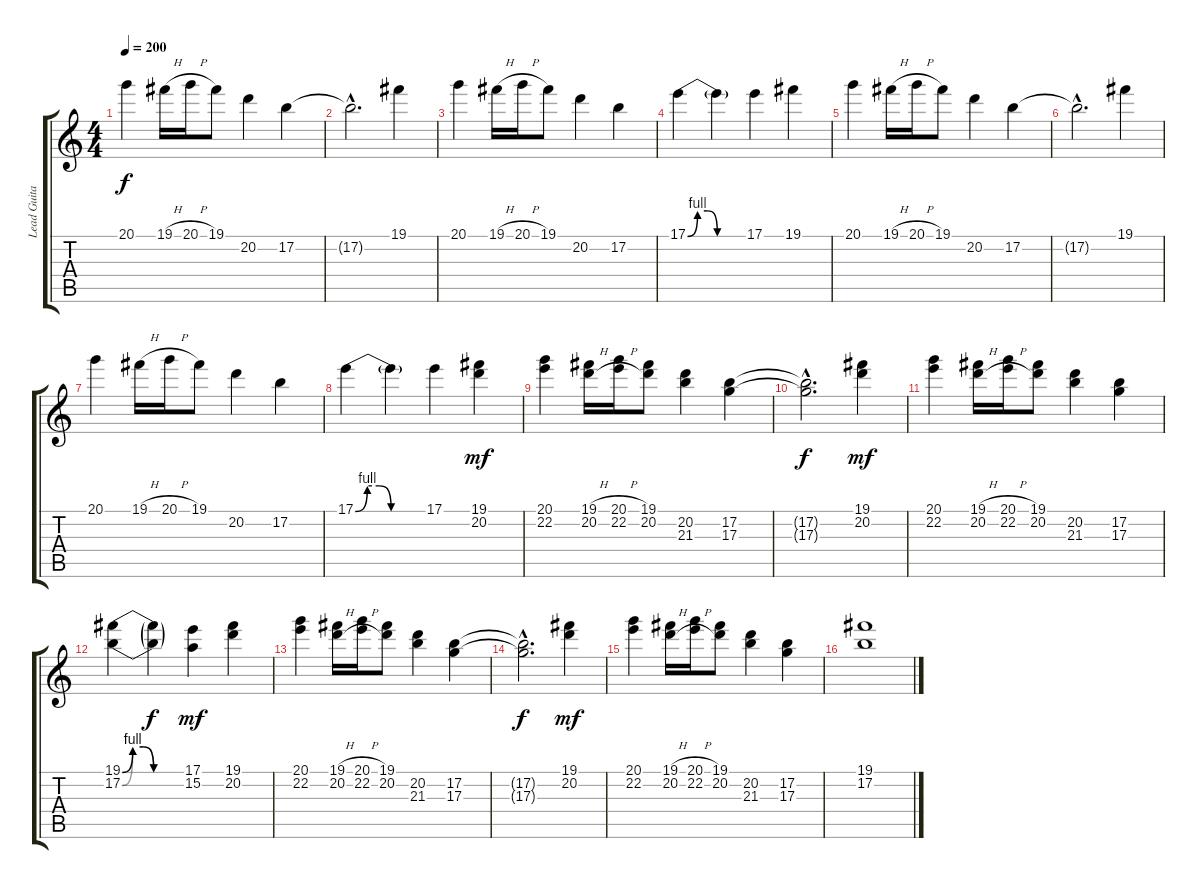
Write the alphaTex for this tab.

\track ("Lead Guitar" "Lead Guita") {instrument distortionguitar}
\staff {score tabs}
\tuning (B3 Gb3 D3 A2 E2 B1) {hide}
\ts (4 4)
\tempo 200
\clef g2
\ks c
20.1.4{dy f} 19.1{h}.16 20.1{h}.16 19.1.8 20.2.4 17.2.4 |
17.2{hac t}.2{d} 19.1.4 |
20.1.4 19.1{h}.16 20.1{h}.16 19.1.8 20.2.4 17.2.4 |
17.1{be (custom 0 0 10 4 20 4 30 0 60 0)}.4 17.1{t}.4 17.1.4 19.1.4 |
20.1.4 19.1{h}.16 20.1{h}.16 19.1.8 20.2.4 17.2.4 |
17.2{hac t}.2{d} 19.1.4 |
20.1.4 19.1{h}.16 20.1{h}.16 19.1.8 20.2.4 17.2.4 |
17.1{be (custom 0 0 10 4 20 4 30 0 60 0)}.4 17.1{t}.4 17.1.4 (19.1 20.2).4{dy mf} |
(20.1 22.2).4 (19.1{h} 20.2{h}).16 (20.1{h} 22.2{h}).16 (19.1 20.2).8 (20.2 21.3).4 (17.2 17.3).4 |
(17.2{hac t} 17.3{hac t}).2{d dy f} (19.1 20.2).4{dy mf} |
(20.1 22.2).4 (19.1{h} 20.2{h}).16 (20.1{h} 22.2{h}).16 (19.1 20.2).8 (20.2 21.3).4 (17.2 17.3).4 |
(19.1{be (custom 0 0 10 4 20 4 30 0 60 0)} 17.2{be (custom 0 0 10 4 20 4 30 0 60 0)}).4 (19.1{t} 17.2{t}).4{dy f} (17.1 15.2).4{dy mf} (19.1 20.2).4 |
(20.1 22.2).4 (19.1{h} 20.2{h}).16 (20.1{h} 22.2{h}).16 (19.1 20.2).8 (20.2 21.3).4 (17.2 17.3).4 |
(17.2{hac t} 17.3{hac t}).2{d dy f} (19.1 20.2).4{dy mf} |
(20.1 22.2).4 (19.1{h} 20.2{h}).16 (20.1{h} 22.2{h}).16 (19.1 20.2).8 (20.2 21.3).4 (17.2 17.3).4 |
(19.1 17.2).1
